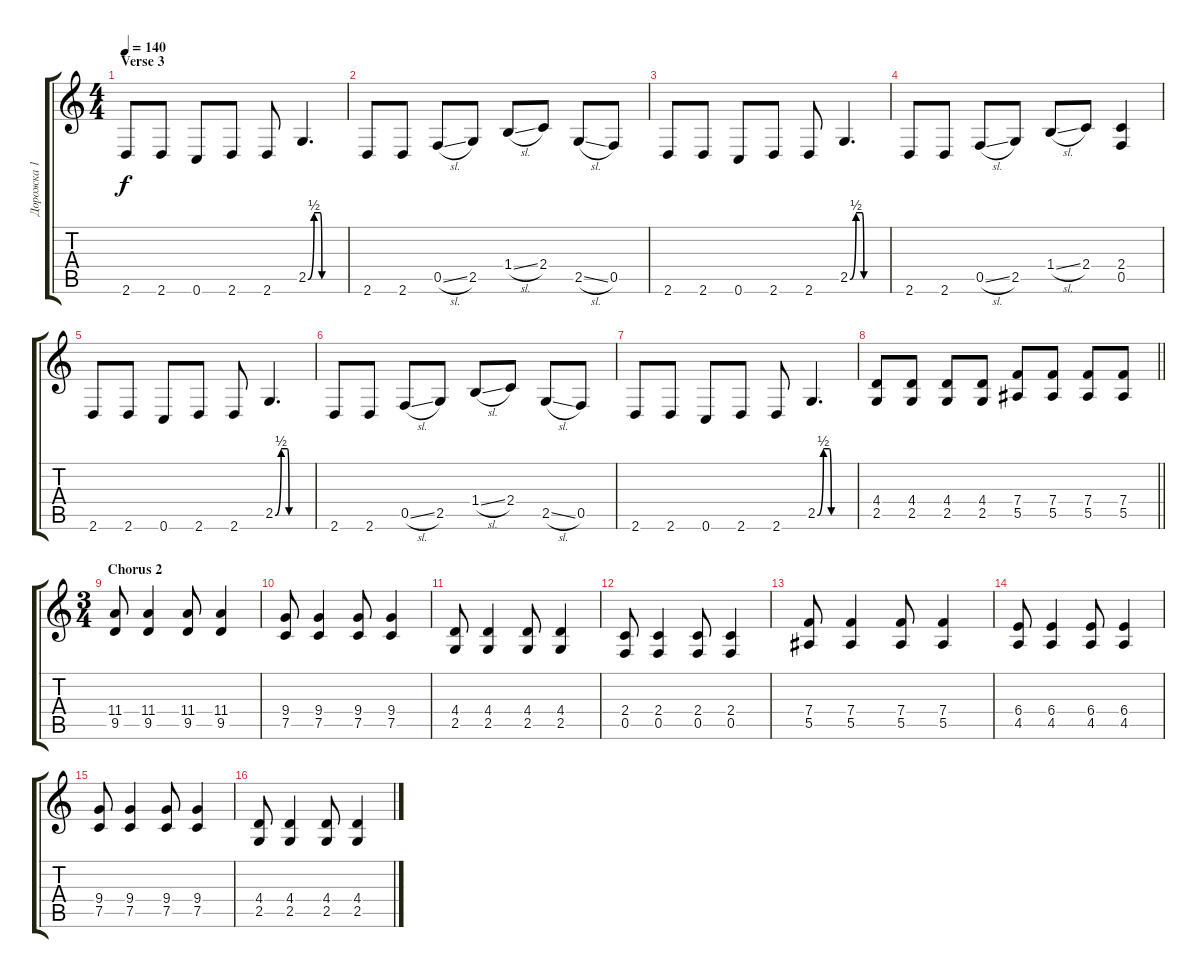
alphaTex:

\track ("Дорожка 1" "Дорожка 1") {instrument distortionguitar}
\staff {score tabs}
\tuning (C4 G3 Eb3 Bb2 F2 C2) {hide}
\ts (4 4)
\section ("" "Verse 3")
\tempo 140
\clef g2
\ks c
2.6.8{dy f} 2.6.8 0.6.8 2.6.8 2.6.8 2.5{be (custom 0 0 10 2 20 2 23 0 30 0 60 0)}.4{d} |
2.6.8 2.6.8 0.5{sl}.8 2.5.8 1.4{sl}.8 2.4.8 2.5{sl}.8 0.5.8 |
2.6.8 2.6.8 0.6.8 2.6.8 2.6.8 2.5{be (custom 0 0 10 2 20 2 23 0 30 0 60 0)}.4{d} |
2.6.8 2.6.8 0.5{sl}.8 2.5.8 1.4{sl}.8 2.4.8 (2.4 0.5).4 |
2.6.8 2.6.8 0.6.8 2.6.8 2.6.8 2.5{be (custom 0 0 10 2 20 2 23 0 30 0 60 0)}.4{d} |
2.6.8 2.6.8 0.5{sl}.8 2.5.8 1.4{sl}.8 2.4.8 2.5{sl}.8 0.5.8 |
2.6.8 2.6.8 0.6.8 2.6.8 2.6.8 2.5{be (custom 0 0 10 2 20 2 23 0 30 0 60 0)}.4{d} |
\barLineRight lightlight
(4.4 2.5).8 (4.4 2.5).8 (4.4 2.5).8 (4.4 2.5).8 (7.4 5.5).8 (7.4 5.5).8 (7.4 5.5).8 (7.4 5.5).8 |
\ts (3 4)
\section ("" "Chorus 2")
(11.4 9.5).8 (11.4 9.5).4 (11.4 9.5).8 (11.4 9.5).4 |
(9.4 7.5).8 (9.4 7.5).4 (9.4 7.5).8 (9.4 7.5).4 |
(4.4 2.5).8 (4.4 2.5).4 (4.4 2.5).8 (4.4 2.5).4 |
(2.4 0.5).8 (2.4 0.5).4 (2.4 0.5).8 (2.4 0.5).4 |
(7.4 5.5).8 (7.4 5.5).4 (7.4 5.5).8 (7.4 5.5).4 |
(6.4 4.5).8 (6.4 4.5).4 (6.4 4.5).8 (6.4 4.5).4 |
(9.4 7.5).8 (9.4 7.5).4 (9.4 7.5).8 (9.4 7.5).4 |
(4.4 2.5).8 (4.4 2.5).4 (4.4 2.5).8 (4.4 2.5).4
